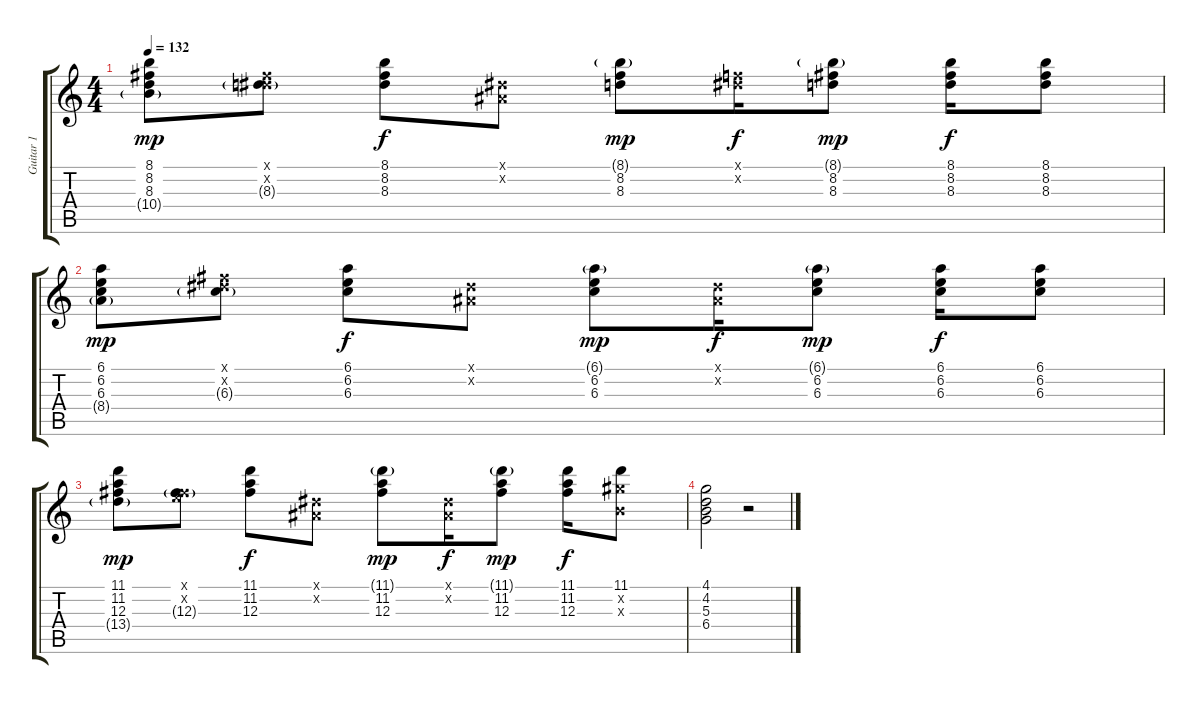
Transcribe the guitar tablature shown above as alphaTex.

\track ("Guitar 1" "Guitar 1") {instrument electricguitarmuted}
\staff {score tabs}
\tuning (Eb4 Bb3 Gb3 Db3 Ab2 Eb2) {hide}
\ts (4 4)
\tempo 132
\clef g2
\ks c
(8.1 8.2 8.3 10.4{g}).8{dy mp} (0.1{x} 8.2{x} 8.3{g}).8 (8.1 8.2 8.3).8{dy f} (0.1{x} 0.2{x}).8 (8.1{g} 8.2 8.3).8{dy mp} (0.1{x} 7.2{x}).16{dy f} (8.1{g} 8.2 8.3).8{dy mp} (8.1 8.2 8.3).16{dy f} (8.1 8.2 8.3).8 |
(6.1 6.2 6.3 8.4{g}).8{dy mp} (0.1{x} 8.2{x} 6.3{g}).8 (6.1 6.2 6.3).8{dy f} (0.1{x} 0.2{x}).8 (6.1{g} 6.2 6.3).8{dy mp} (0.1{x} 0.2{x}).16{dy f} (6.1{g} 6.2 6.3).8{dy mp} (6.1 6.2 6.3).16{dy f} (6.1 6.2 6.3).8 |
(11.1 11.2 12.3 13.4{g}).8{dy mp} (1.1{x} 8.2{x} 12.3{g}).8 (11.1 11.2 12.3).8{dy f} (0.1{x} 0.2{x}).8 (11.1{g} 11.2 12.3).8{dy mp} (0.1{x} 0.2{x}).16{dy f} (11.1{g} 11.2 12.3).8{dy mp} (11.1 11.2 12.3).16{dy f} (11.1 10.2{x} 5.3{x}).8 |
(4.1 4.2 5.3 6.4).2 r.2
